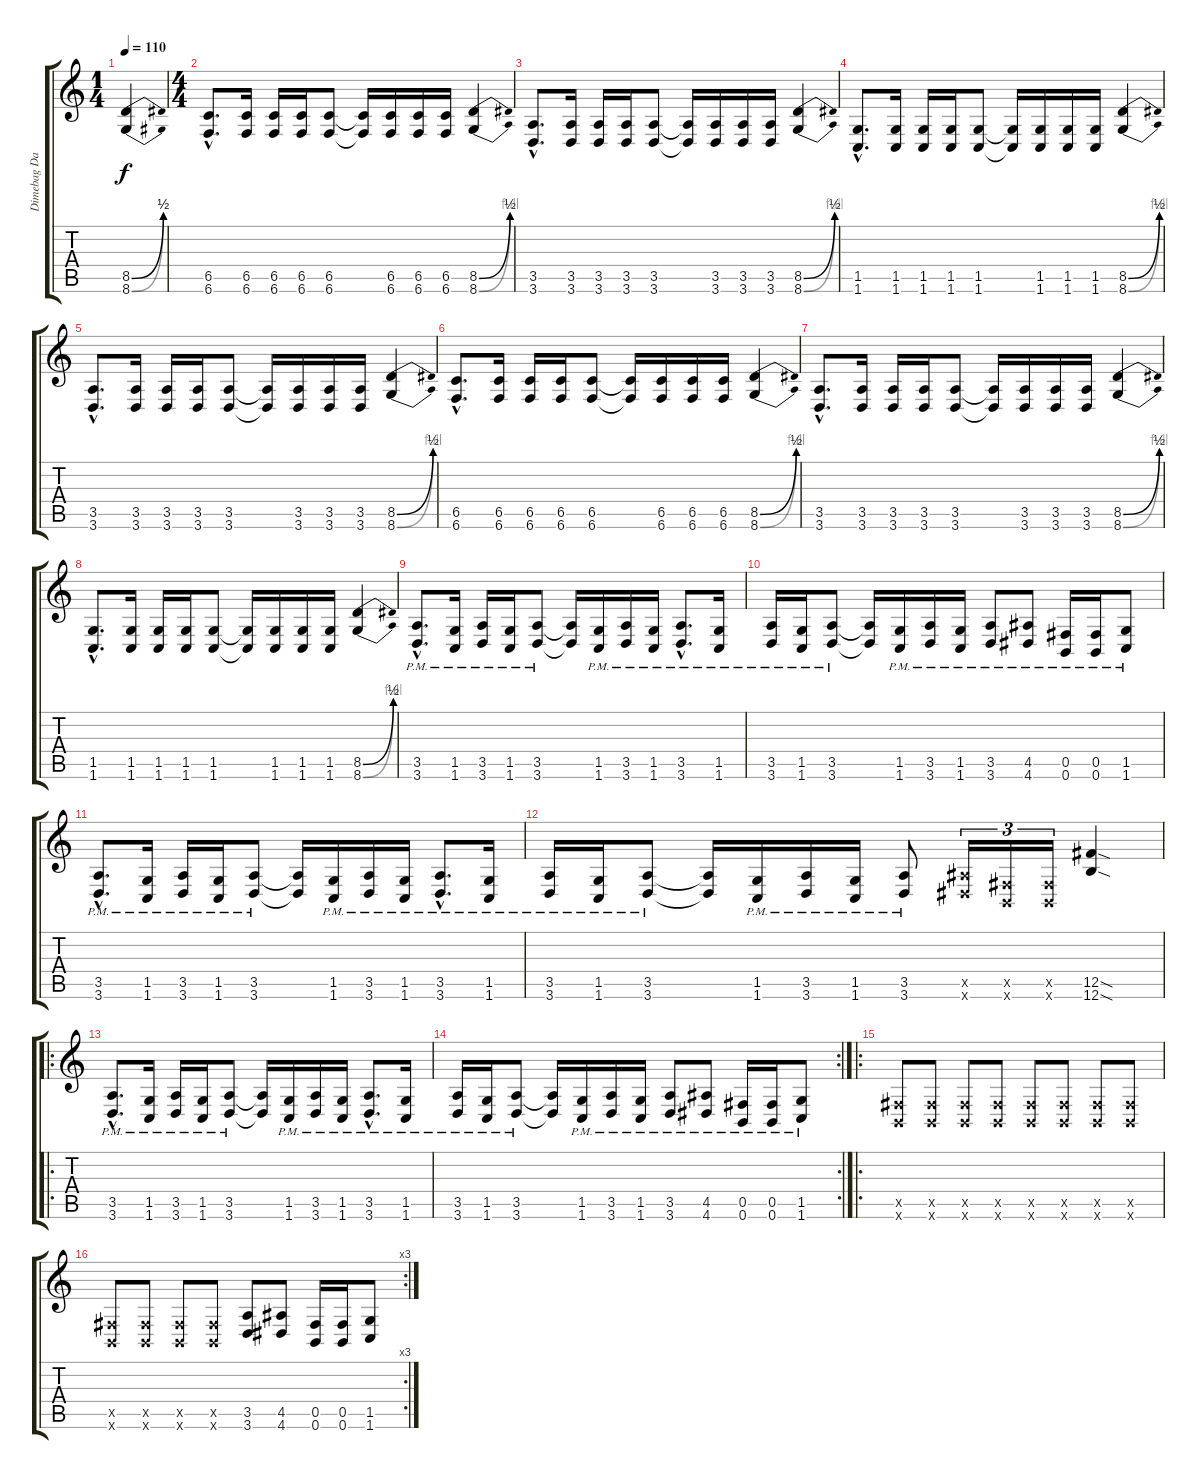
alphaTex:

\track ("Dimebag Darrel" "Dimebag Da") {instrument distortionguitar}
\staff {score tabs}
\tuning (Db4 Ab3 E3 B2 Gb2 B1) {hide}
\ts (1 4)
\tempo 110
\clef g2
\ks c
(8.5{be (bend 0 0 60 2)} 8.6{be (bend 0 0 60 2)}).4{dy f instrument distortionguitar} |
\ts (4 4)
(6.5{hac} 6.6{hac}).8{d} (6.5 6.6).16 (6.5 6.6).16 (6.5 6.6).16 (6.5 6.6).8 (6.5{t} 6.6{t}).16 (6.5 6.6).16 (6.5 6.6).16 (6.5 6.6).16 (8.5{be (bend 0 0 60 2)} 8.6{be (bend 0 0 60 4)}).4 |
(3.5{hac} 3.6{hac}).8{d} (3.5 3.6).16 (3.5 3.6).16 (3.5 3.6).16 (3.5 3.6).8 (3.5{t} 3.6{t}).16 (3.5 3.6).16 (3.5 3.6).16 (3.5 3.6).16 (8.5{be (bend 0 0 60 2)} 8.6{be (bend 0 0 60 4)}).4 |
(1.5{hac} 1.6{hac}).8{d} (1.5 1.6).16 (1.5 1.6).16 (1.5 1.6).16 (1.5 1.6).8 (1.5{t} 1.6{t}).16 (1.5 1.6).16 (1.5 1.6).16 (1.5 1.6).16 (8.5{be (bend 0 0 60 2)} 8.6{be (bend 0 0 60 4)}).4 |
(3.5{hac} 3.6{hac}).8{d} (3.5 3.6).16 (3.5 3.6).16 (3.5 3.6).16 (3.5 3.6).8 (3.5{t} 3.6{t}).16 (3.5 3.6).16 (3.5 3.6).16 (3.5 3.6).16 (8.5{be (bend 0 0 60 2)} 8.6{be (bend 0 0 60 4)}).4 |
(6.5{hac} 6.6{hac}).8{d} (6.5 6.6).16 (6.5 6.6).16 (6.5 6.6).16 (6.5 6.6).8 (6.5{t} 6.6{t}).16 (6.5 6.6).16 (6.5 6.6).16 (6.5 6.6).16 (8.5{be (bend 0 0 60 2)} 8.6{be (bend 0 0 60 4)}).4 |
(3.5{hac} 3.6{hac}).8{d} (3.5 3.6).16 (3.5 3.6).16 (3.5 3.6).16 (3.5 3.6).8 (3.5{t} 3.6{t}).16 (3.5 3.6).16 (3.5 3.6).16 (3.5 3.6).16 (8.5{be (bend 0 0 60 2)} 8.6{be (bend 0 0 60 4)}).4 |
(1.5{hac} 1.6{hac}).8{d} (1.5 1.6).16 (1.5 1.6).16 (1.5 1.6).16 (1.5 1.6).8 (1.5{t} 1.6{t}).16 (1.5 1.6).16 (1.5 1.6).16 (1.5 1.6).16 (8.5{be (bend 0 0 60 2)} 8.6{be (bend 0 0 60 4)}).4 |
(3.5{hac pm} 3.6{hac pm}).8{d} (1.5{pm} 1.6{pm}).16 (3.5{pm} 3.6{pm}).16 (1.5{pm} 1.6{pm}).16 (3.5{pm} 3.6{pm}).8 (3.5{t} 3.6{t}).16 (1.5{pm} 1.6{pm}).16 (3.5{pm} 3.6{pm}).16 (1.5{pm} 1.6{pm}).16 (3.5{hac pm} 3.6{hac pm}).8{d} (1.5{pm} 1.6{pm}).16 |
(3.5{pm} 3.6{pm}).16 (1.5{pm} 1.6{pm}).16 (3.5{pm} 3.6{pm}).8 (3.5{t} 3.6{t}).16 (1.5{pm} 1.6{pm}).16 (3.5{pm} 3.6{pm}).16 (1.5{pm} 1.6{pm}).16 (3.5{pm} 3.6{pm}).8 (4.5{pm} 4.6{pm}).8 (0.5{pm} 0.6{pm}).16 (0.5{pm} 0.6{pm}).16 (1.5{pm} 1.6{pm}).8 |
(3.5{hac pm} 3.6{hac pm}).8{d} (1.5{pm} 1.6{pm}).16 (3.5{pm} 3.6{pm}).16 (1.5{pm} 1.6{pm}).16 (3.5{pm} 3.6{pm}).8 (3.5{t} 3.6{t}).16 (1.5{pm} 1.6{pm}).16 (3.5{pm} 3.6{pm}).16 (1.5{pm} 1.6{pm}).16 (3.5{hac pm} 3.6{hac pm}).8{d} (1.5{pm} 1.6{pm}).16 |
(3.5{pm} 3.6{pm}).16 (1.5{pm} 1.6{pm}).16 (3.5{pm} 3.6{pm}).8 (3.5{t} 3.6{t}).16 (1.5{pm} 1.6{pm}).16 (3.5{pm} 3.6{pm}).16 (1.5{pm} 1.6{pm}).16 (3.5{pm} 3.6{pm}).8 (4.5{x} 4.6{x}).16{tu (3 2)} (0.5{x} 0.6{x}).16{tu (3 2)} (0.5{x} 0.6{x}).16{tu (3 2)} (12.5{sod} 12.6{sod}).4 |
\ro
(3.5{hac pm} 3.6{hac pm}).8{d} (1.5{pm} 1.6{pm}).16 (3.5{pm} 3.6{pm}).16 (1.5{pm} 1.6{pm}).16 (3.5{pm} 3.6{pm}).8 (3.5{t} 3.6{t}).16 (1.5{pm} 1.6{pm}).16 (3.5{pm} 3.6{pm}).16 (1.5{pm} 1.6{pm}).16 (3.5{hac pm} 3.6{hac pm}).8{d} (1.5{pm} 1.6{pm}).16 |
\rc 2
(3.5{pm} 3.6{pm}).16 (1.5{pm} 1.6{pm}).16 (3.5{pm} 3.6{pm}).8 (3.5{t} 3.6{t}).16 (1.5{pm} 1.6{pm}).16 (3.5{pm} 3.6{pm}).16 (1.5{pm} 1.6{pm}).16 (3.5{pm} 3.6{pm}).8 (4.5{pm} 4.6{pm}).8 (0.5{pm} 0.6{pm}).16 (0.5{pm} 0.6{pm}).16 (1.5{pm} 1.6{pm}).8 |
\ro
(0.5{x} 0.6{x}).8 (0.5{x} 0.6{x}).8 (0.5{x} 0.6{x}).8 (0.5{x} 0.6{x}).8 (0.5{x} 0.6{x}).8 (0.5{x} 0.6{x}).8 (0.5{x} 0.6{x}).8 (0.5{x} 0.6{x}).8 |
\rc 3
(0.5{x} 0.6{x}).8 (0.5{x} 0.6{x}).8 (0.5{x} 0.6{x}).8 (0.5{x} 0.6{x}).8 (3.5 3.6).8 (4.5 4.6).8 (0.5 0.6).16 (0.5 0.6).16 (1.5 1.6).8
